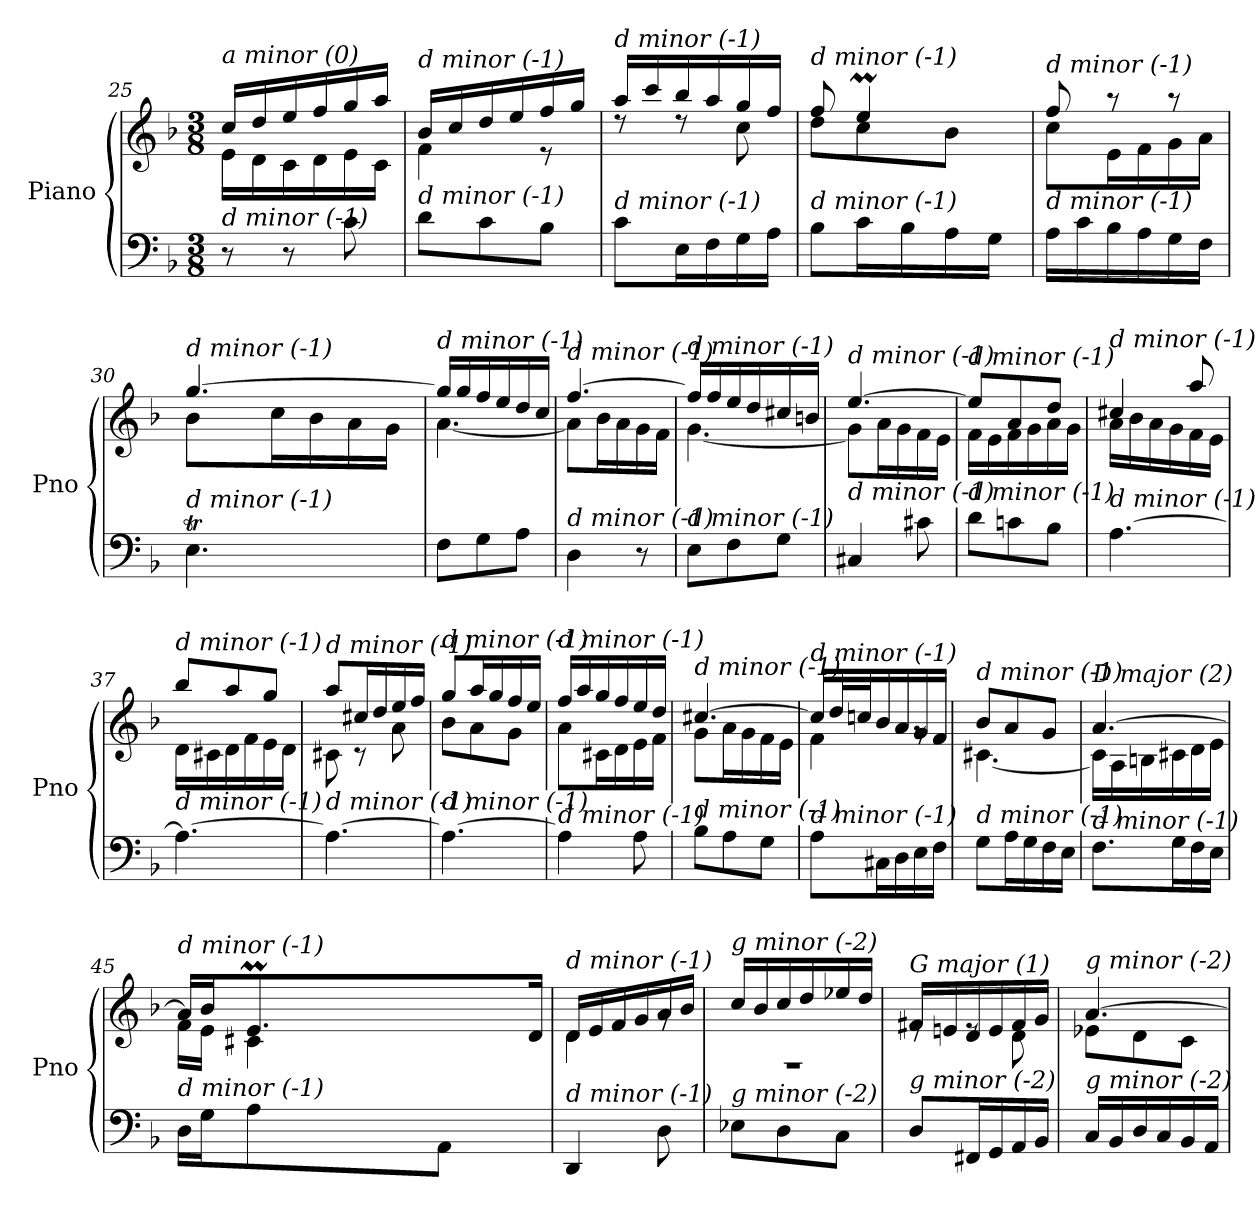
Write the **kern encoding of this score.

**kern	**kern
*part1	*part1
*staff2	*staff1
*I"Piano	*
*I'Pno	*
*clefF4	*clefG2
*k[b-]	*k[b-]
*M3/8	*M3/8
=25	=25
*	*^
!	!LO:TX:i:t=a minor (0)	!
!LO:TX:i:t=d minor (-1)	!	!
8r	16cc/LL	16e\LL
.	16dd/	16d\
8r	16ee/	16c\
.	16ff/	16d\
8c\	16gg/	16e\
.	16aa/JJ	16c\JJ
=26	=26	=26
!	!LO:TX:i:t=d minor (-1)	!
!LO:TX:i:t=d minor (-1)	!	!
8d\L	16b-/LL	4f\
.	16cc/	.
8c\	16dd/	.
.	16ee/	.
8B-\J	16ff/	8r
.	16gg/JJ	.
=27	=27	=27
!	!LO:TX:i:t=d minor (-1)	!
!LO:TX:i:t=d minor (-1)	!	!
8c\L	16aa/LL	8rdd
.	16ccc/	.
16E\L	16bb-/	8rdd
16F\	16aa/	.
16G\	16gg/	8cc\
16A\JJ	16ff/JJ	.
=28	=28	=28
*^	*	*^
!	!	!LO:TX:i:t=d minor (-1)	!	!
!LO:TX:i:t=d minor (-1)	!	!	!	!
8ryy	8B-\L	8ff/	8dd\L	8ryy
4ryy	16c\L	4eem/	8cc\	32ffyy
.	.	.	.	32eeyy
.	16B-\	.	.	32ffyy
.	.	.	.	32eeyy
.	16A\	.	8b-\J	32ffyy
.	.	.	.	32eeyy
.	16G\JJ	.	.	32ddyy
.	.	.	.	32eeyy
*v	*v	*	*	*
!!LO:LB:g=z
=29	=29	=29	=29
!	!LO:TX:i:t=d minor (-1)	!	!
!LO:TX:i:t=d minor (-1)	!	!	!
*	*	*v	*v
16A\LL	8ff/	8cc\L
16c\	.	.
16B-\	8r	16e\L
16A\	.	16f\
16G\	8r	16g\
16F\JJ	.	16a\JJ
=30	=30	=30
*^	*	*
!	!	!LO:TX:i:t=d minor (-1)	!
!LO:TX:i:t=d minor (-1)	!	!	!
4.Et\	32Fyy	[4.gg/	8b-\L
.	32Eyy	.	.
.	32Fyy	.	.
.	32Eyy	.	.
.	32Fyy	.	16cc\L
.	32Eyy	.	.
.	32Fyy	.	16b-\
.	32Eyy	.	.
.	32Fyy	.	16a\
.	32Eyy	.	.
.	32Dyy	.	16g\JJ
.	32Eyy	.	.
!!LO:LB:g=z	!!
=31	=31	=31	=31
!	!	!LO:TX:i:t=d minor (-1)	!
!LO:TX:i:t=d minor (-1)	!	!	!
*v	*v	*	*
8F\L	16gg/LL]	[4.a\
.	16gg/	.
8G\	16ff/	.
.	16ee/	.
8A\J	16dd/	.
.	16cc/JJ	.
=32	=32	=32
!	!LO:TX:i:t=d minor (-1)	!
!LO:TX:i:t=d minor (-1)	!	!
4D\	[4.ff/	8a\L]
.	.	16b-\L
.	.	16a\
8r	.	16g\
.	.	16f\JJ
=33	=33	=33
!	!LO:TX:i:t=d minor (-1)	!
!LO:TX:i:t=d minor (-1)	!	!
8E\L	16ff/LL]	[4.g\
.	16ff/	.
8F\	16ee/	.
.	16dd/	.
8G\J	16cc#X/	.
.	16bn/JJ	.
=34	=34	=34
!	!LO:TX:i:t=d minor (-1)	!
!LO:TX:i:t=d minor (-1)	!	!
4C#X/	[4.ee/	8g\L]
.	.	16a\L
.	.	16g\
8c#X\	.	16f\
.	.	16e\JJ
=35	=35	=35
!	!LO:TX:i:t=d minor (-1)	!
!LO:TX:i:t=d minor (-1)	!	!
8d\L	8ee/L]	16f\LL
.	.	16e\
8cn\	8a/	16f\
.	.	16g\
8B-\J	8dd/J	16a\
.	.	16g\JJ
=36	=36	=36
!	!LO:TX:i:t=d minor (-1)	!
!LO:TX:i:t=d minor (-1)	!	!
[4.A\	4cc#X/	16a\LL
.	.	16b-\
.	.	16a\
.	.	16g\
.	8aa/	16f\
.	.	16e\JJ
=37	=37	=37
!	!LO:TX:i:t=d minor (-1)	!
!LO:TX:i:t=d minor (-1)	!	!
4.A\_	8bb-/L	16d\LL
.	.	16c#X\
.	8aa/	16d\
.	.	16f\
.	8gg/J	16e\
.	.	16d\JJ
!!LO:LB:g=z	!!
=38	=38	=38
!	!LO:TX:i:t=d minor (-1)	!
!LO:TX:i:t=d minor (-1)	!	!
4.A\_	8aa/L	8c#X\
.	16cc#X/L	8r
.	16dd/	.
.	16ee/	8a\
.	16ff/JJ	.
=39	=39	=39
!	!LO:TX:i:t=d minor (-1)	!
!LO:TX:i:t=d minor (-1)	!	!
4.A\_	8gg/L	8b-\L
.	16aa/L	8a\
.	16gg/	.
.	16ff/	8g\J
.	16ee/JJ	.
=40	=40	=40
!	!LO:TX:i:t=d minor (-1)	!
!LO:TX:i:t=d minor (-1)	!	!
4A\]	16ff/LL	8a\L
.	16aa/	.
.	16gg/	16c#X\L
.	16ff/	16d\
8A\	16ee/	16e\
.	16dd/JJ	16f\JJ
=41	=41	=41
!	!LO:TX:i:t=d minor (-1)	!
!LO:TX:i:t=d minor (-1)	!	!
8B-\L	[4.cc#X/	8g\L
8A\	.	16a\L
.	.	16g\
8G\J	.	16f\
.	.	16e\JJ
=42	=42	=42
!	!LO:TX:i:t=d minor (-1)	!
!LO:TX:i:t=d minor (-1)	!	!
8A\L	16cc#/LL]	4f\
.	32dd/L	.
.	32ccn/J	.
16C#X\L	16b-/	.
16D\	16a/	.
16E\	16g/	8rg
16F\JJ	16f/JJ	.
=43	=43	=43
!	!LO:TX:i:t=d minor (-1)	!
!LO:TX:i:t=d minor (-1)	!	!
8G\L	8b-/L	[4.c#X\
16A\L	8a/	.
16G\	.	.
16F\	8g/J	.
16E\JJ	.	.
!!LO:LB:g=z	!!
=44	=44	=44
!	!LO:TX:i:t=D major (2)	!
!LO:TX:i:t=d minor (-1)	!	!
8.F\L	[4.a/	16c#\LL]
.	.	16A\
.	.	16Bn\
16G\L	.	16c#X\
16F\	.	16d\
16E\JJ	.	16e\JJ
!!LO:PB:g=z
=45	=45	=45
*^	*	*^
!	!	!LO:TX:i:t=d minor (-1)	!	!
!LO:TX:i:t=d minor (-1)	!	!	!	!
8ryy	16D\LL	16a/LL]	16f\LL	8ryy
.	16G\J	16b-/J	16e\JJ	.
8.ryy	8A\	8.em/	4c#X\	64fyy
.	.	.	.	64eyy
.	.	.	.	64fyy
.	.	.	.	64eyy
.	.	.	.	64fyy
.	.	.	.	64eyy
.	.	.	.	64fyy
.	.	.	.	64eyy
.	8AA\J	.	.	64fyy
.	.	.	.	64eyy
.	.	.	.	64fyy
.	.	.	.	64eyy
16ryy	.	16d/Jk	.	16ryy
*v	*v	*	*	*
=46	=46	=46	=46
!	!LO:TX:i:t=d minor (-1)	!	!
!LO:TX:i:t=d minor (-1)	!	!	!
*	*	*v	*v
4DD/	16d/LL	4d\
.	16e/	.
.	16f/	.
.	16g/	.
8D\	16a/	8rg
.	16b-/JJ	.
=47	=47	=47
!	!LO:TX:i:t=g minor (-2)	!
!LO:TX:i:t=g minor (-2)	!	!
8E-X\L	4.rF	16cc/LL
.	.	16b-/
8D\	.	16cc/
.	.	16dd/
8C\J	.	16ee-X/
.	.	16dd/JJ
=48	=48	=48
!	!LO:TX:i:t=G major (1)	!
!LO:TX:i:t=g minor (-2)	!	!
8D/L	16f#X/LL	8re
.	16en/	.
16FF#X/L	16d/	8re
16GG/	16e/	.
16AA/	16f#/	8d\
16BB-/JJ	16g/JJ	.
=49	=49	=49
!	!LO:TX:i:t=g minor (-2)	!
!LO:TX:i:t=g minor (-2)	!	!
16C/LL	[4.a/	8e-X\L
16BB-/	.	.
16D/	.	8d\
16C/	.	.
16BB-/	.	8c\J
16AA/JJ	.	.
*	*v	*v
=	=
*-	*-
